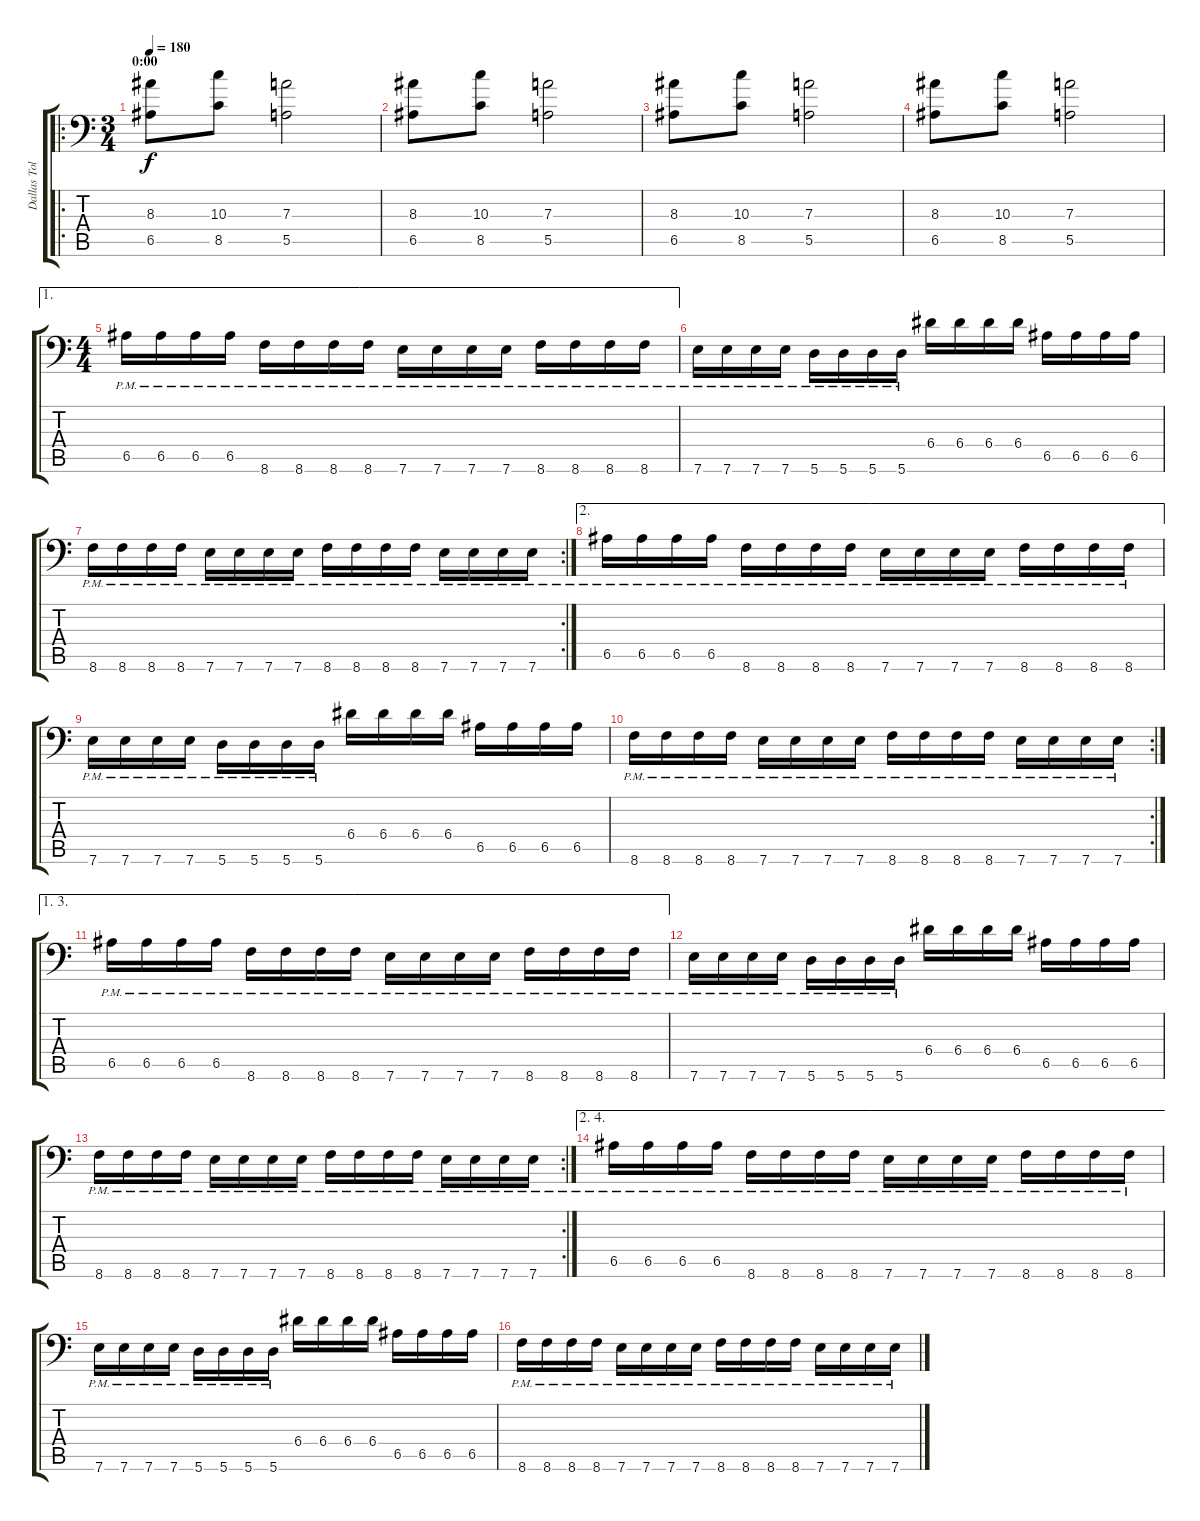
\track ("Dallas Toler-Wade" "Dallas Tol") {instrument distortionguitar}
\staff {score tabs}
\tuning (B3 Gb3 D3 A2 E2 A1) {hide}
\ro
\ts (3 4)
\section ("" "0:00")
\tempo 180
\clef f4
\ks c
(8.3 6.5).8{dy f instrument distortionguitar} (10.3 8.5).8 (7.3 5.5).2 |
(8.3 6.5).8 (10.3 8.5).8 (7.3 5.5).2 |
(8.3 6.5).8 (10.3 8.5).8 (7.3 5.5).2 |
(8.3 6.5).8 (10.3 8.5).8 (7.3 5.5).2 |
\ae 1
\ts (4 4)
6.5{pm}.16 6.5{pm}.16 6.5{pm}.16 6.5{pm}.16 8.6{pm}.16 8.6{pm}.16 8.6{pm}.16 8.6{pm}.16 7.6{pm}.16 7.6{pm}.16 7.6{pm}.16 7.6{pm}.16 8.6{pm}.16 8.6{pm}.16 8.6{pm}.16 8.6{pm}.16 |
7.6{pm}.16 7.6{pm}.16 7.6{pm}.16 7.6{pm}.16 5.6{pm}.16 5.6{pm}.16 5.6{pm}.16 5.6{pm}.16 6.4.16 6.4.16 6.4.16 6.4.16 6.5.16 6.5.16 6.5.16 6.5.16 |
\rc 2
8.6{pm}.16 8.6{pm}.16 8.6{pm}.16 8.6{pm}.16 7.6{pm}.16 7.6{pm}.16 7.6{pm}.16 7.6{pm}.16 8.6{pm}.16 8.6{pm}.16 8.6{pm}.16 8.6{pm}.16 7.6{pm}.16 7.6{pm}.16 7.6{pm}.16 7.6{pm}.16 |
\ae 2
6.5{pm}.16 6.5{pm}.16 6.5{pm}.16 6.5{pm}.16 8.6{pm}.16 8.6{pm}.16 8.6{pm}.16 8.6{pm}.16 7.6{pm}.16 7.6{pm}.16 7.6{pm}.16 7.6{pm}.16 8.6{pm}.16 8.6{pm}.16 8.6{pm}.16 8.6{pm}.16 |
7.6{pm}.16 7.6{pm}.16 7.6{pm}.16 7.6{pm}.16 5.6{pm}.16 5.6{pm}.16 5.6{pm}.16 5.6{pm}.16 6.4.16 6.4.16 6.4.16 6.4.16 6.5.16 6.5.16 6.5.16 6.5.16 |
\rc 2
8.6{pm}.16 8.6{pm}.16 8.6{pm}.16 8.6{pm}.16 7.6{pm}.16 7.6{pm}.16 7.6{pm}.16 7.6{pm}.16 8.6{pm}.16 8.6{pm}.16 8.6{pm}.16 8.6{pm}.16 7.6{pm}.16 7.6{pm}.16 7.6{pm}.16 7.6{pm}.16 |
\ae (1 3)
6.5{pm}.16 6.5{pm}.16 6.5{pm}.16 6.5{pm}.16 8.6{pm}.16 8.6{pm}.16 8.6{pm}.16 8.6{pm}.16 7.6{pm}.16 7.6{pm}.16 7.6{pm}.16 7.6{pm}.16 8.6{pm}.16 8.6{pm}.16 8.6{pm}.16 8.6{pm}.16 |
7.6{pm}.16 7.6{pm}.16 7.6{pm}.16 7.6{pm}.16 5.6{pm}.16 5.6{pm}.16 5.6{pm}.16 5.6{pm}.16 6.4.16 6.4.16 6.4.16 6.4.16 6.5.16 6.5.16 6.5.16 6.5.16 |
\rc 2
8.6{pm}.16 8.6{pm}.16 8.6{pm}.16 8.6{pm}.16 7.6{pm}.16 7.6{pm}.16 7.6{pm}.16 7.6{pm}.16 8.6{pm}.16 8.6{pm}.16 8.6{pm}.16 8.6{pm}.16 7.6{pm}.16 7.6{pm}.16 7.6{pm}.16 7.6{pm}.16 |
\ae (2 4)
6.5{pm}.16 6.5{pm}.16 6.5{pm}.16 6.5{pm}.16 8.6{pm}.16 8.6{pm}.16 8.6{pm}.16 8.6{pm}.16 7.6{pm}.16 7.6{pm}.16 7.6{pm}.16 7.6{pm}.16 8.6{pm}.16 8.6{pm}.16 8.6{pm}.16 8.6{pm}.16 |
7.6{pm}.16 7.6{pm}.16 7.6{pm}.16 7.6{pm}.16 5.6{pm}.16 5.6{pm}.16 5.6{pm}.16 5.6{pm}.16 6.4.16 6.4.16 6.4.16 6.4.16 6.5.16 6.5.16 6.5.16 6.5.16 |
8.6{pm}.16 8.6{pm}.16 8.6{pm}.16 8.6{pm}.16 7.6{pm}.16 7.6{pm}.16 7.6{pm}.16 7.6{pm}.16 8.6{pm}.16 8.6{pm}.16 8.6{pm}.16 8.6{pm}.16 7.6{pm}.16 7.6{pm}.16 7.6{pm}.16 7.6{pm}.16
